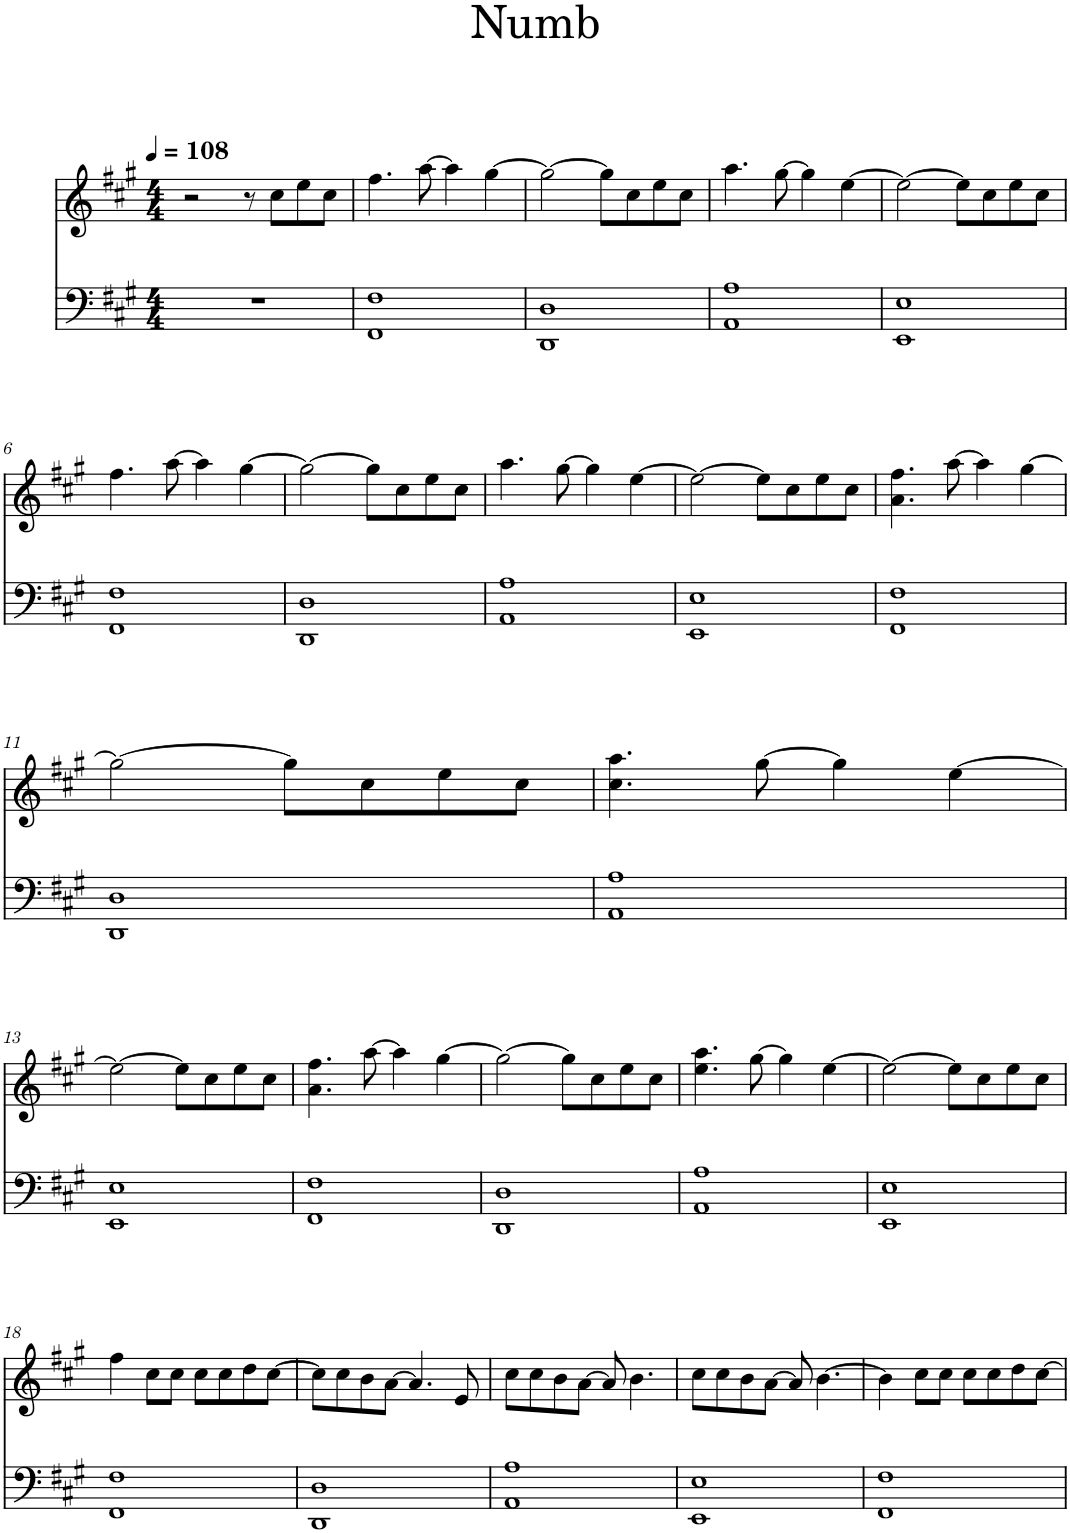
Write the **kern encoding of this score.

**kern	**kern
*part2	*part1
*staff2	*staff1
*I"Piano	*I"Piano
*I'Pno	*I'Pno
*clefF4	*clefG2
*k[f#c#g#]	*k[f#c#g#]
*M4/4	*M4/4
*MM108	*MM108
=1	=1
1r	2r
.	8r
.	8cc#\L
.	8ee\
.	8cc#\J
=2	=2
1FF# 1F#	4.ff#\
.	[8aa\
.	4aa\]
.	[4gg#\
=3	=3
1DD 1D	2gg#\_
.	8gg#\L]
.	8cc#\
.	8ee\
.	8cc#\J
=4	=4
1AA 1A	4.aa\
.	[8gg#\
.	4gg#\]
.	[4ee\
=5	=5
1EE 1E	2ee\_
.	8ee\L]
.	8cc#\
.	8ee\
.	8cc#\J
!!LO:LB:g=z
=6	=6
1FF# 1F#	4.ff#\
.	[8aa\
.	4aa\]
.	[4gg#\
=7	=7
1DD 1D	2gg#\_
.	8gg#\L]
.	8cc#\
.	8ee\
.	8cc#\J
=8	=8
1AA 1A	4.aa\
.	[8gg#\
.	4gg#\]
.	[4ee\
=9	=9
1EE 1E	2ee\_
.	8ee\L]
.	8cc#\
.	8ee\
.	8cc#\J
=10	=10
1FF# 1F#	4.a\ 4.ff#\
.	[8aa\
.	4aa\]
.	[4gg#\
!!LO:LB:g=z
=11	=11
1DD 1D	2gg#\_
.	8gg#\L]
.	8cc#\
.	8ee\
.	8cc#\J
=12	=12
1AA 1A	4.cc#\ 4.aa\
.	[8gg#\
.	4gg#\]
.	[4ee\
!!LO:LB:g=z
=13	=13
1EE 1E	2ee\_
.	8ee\L]
.	8cc#\
.	8ee\
.	8cc#\J
=14	=14
1FF# 1F#	4.a\ 4.ff#\
.	[8aa\
.	4aa\]
.	[4gg#\
=15	=15
1DD 1D	2gg#\_
.	8gg#\L]
.	8cc#\
.	8ee\
.	8cc#\J
=16	=16
1AA 1A	4.ee\ 4.aa\
.	[8gg#\
.	4gg#\]
.	[4ee\
=17	=17
1EE 1E	2ee\_
.	8ee\L]
.	8cc#\
.	8ee\
.	8cc#\J
!!LO:LB:g=z
=18	=18
1FF# 1F#	4ff#\
.	8cc#\L
.	8cc#\J
.	8cc#\L
.	8cc#\
.	8dd\
.	[8cc#\J
=19	=19
1DD 1D	8cc#\L]
.	8cc#\
.	8b\
.	[8a\J
.	4.a/]
.	8e/
=20	=20
1AA 1A	8cc#\L
.	8cc#\
.	8b\
.	[8a\J
.	8a/]
.	4.b\
=21	=21
1EE 1E	8cc#\L
.	8cc#\
.	8b\
.	[8a\J
.	8a/]
.	[4.b\
=22	=22
1FF# 1F#	4b\]
.	8cc#\L
.	8cc#\J
.	8cc#\L
.	8cc#\
.	8dd\
.	[8cc#\J
=	=
*-	*-
